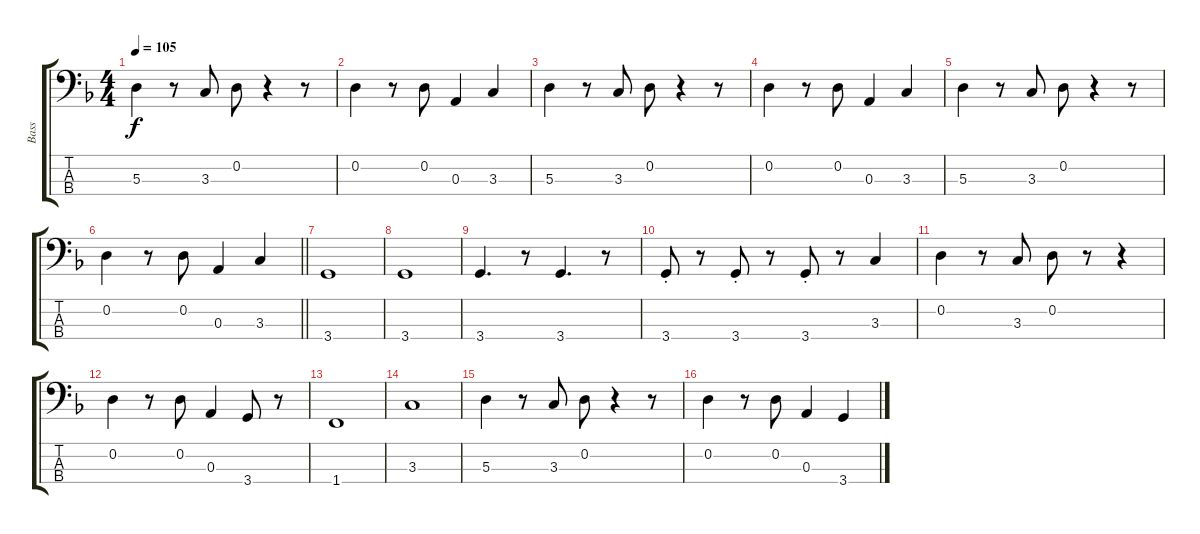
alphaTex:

\track ("Bass" "Bass") {instrument electricbassfinger}
\staff {score tabs}
\tuning (G2 D2 A1 E1) {hide}
\ts (4 4)
\tempo 105
\clef f4
\ks dminor
5.3.4{dy f} r.8 3.3.8 0.2.8 r.4 r.8 |
0.2.4 r.8 0.2.8 0.3.4 3.3.4 |
5.3.4 r.8 3.3.8 0.2.8 r.4 r.8 |
0.2.4 r.8 0.2.8 0.3.4 3.3.4 |
5.3.4 r.8 3.3.8 0.2.8 r.4 r.8 |
\barLineRight lightlight
0.2.4 r.8 0.2.8 0.3.4 3.3.4 |
3.4.1 |
3.4.1 |
3.4.4{d} r.8 3.4.4{d} r.8 |
3.4{st}.8 r.8 3.4{st}.8 r.8 3.4{st}.8 r.8 3.3.4 |
0.2.4 r.8 3.3.8 0.2.8 r.8 r.4 |
0.2.4 r.8 0.2.8 0.3.4 3.4.8 r.8 |
1.4.1 |
3.3.1 |
5.3.4 r.8 3.3.8 0.2.8 r.4 r.8 |
0.2.4 r.8 0.2.8 0.3.4 3.4.4
